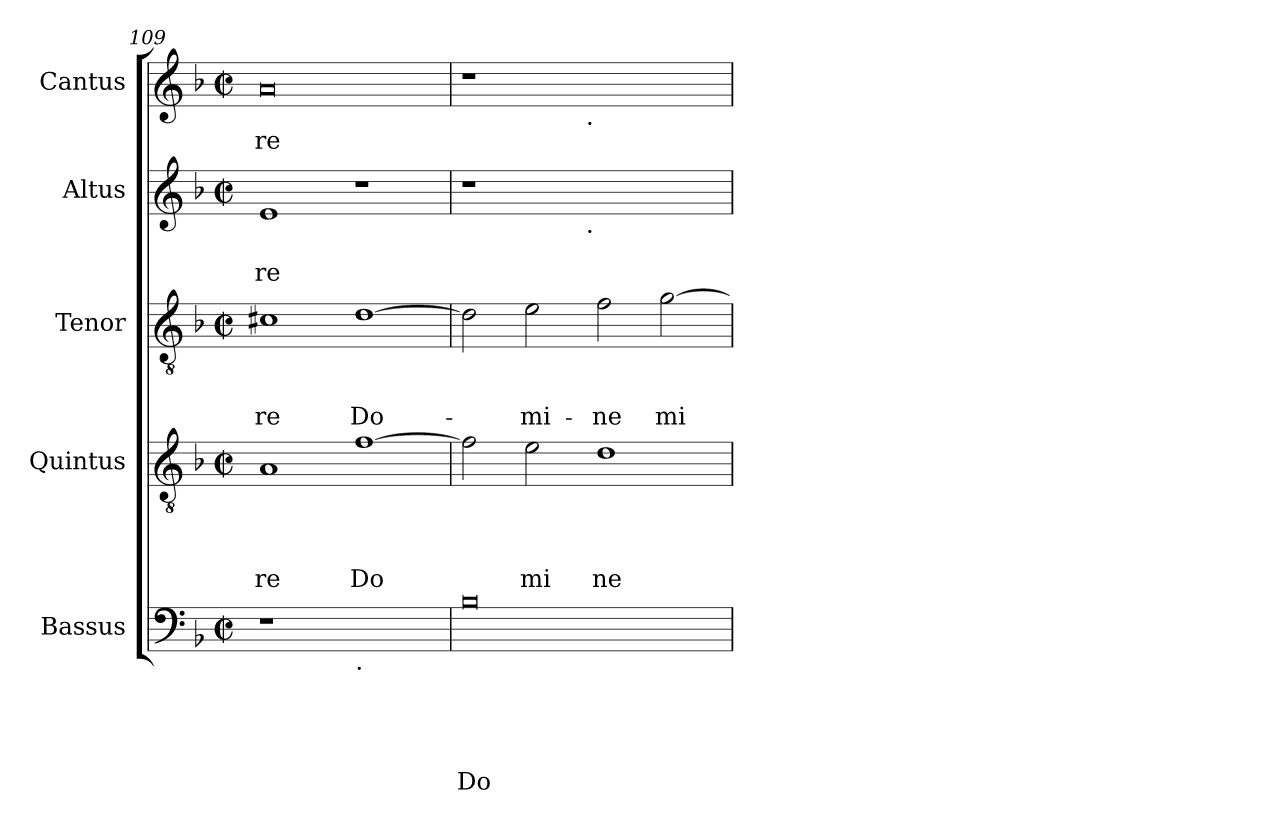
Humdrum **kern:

**kern	**text	**text	**text	**text	**text	**kern	**text	**text	**text	**text	**kern	**text	**text	**text	**kern	**text	**text	**kern	**text
*part5	*part5	*part5	*part5	*part5	*part5	*part4	*part4	*part4	*part4	*part4	*part3	*part3	*part3	*part3	*part2	*part2	*part2	*part1	*part1
*staff5	*staff5	*staff5	*staff5	*staff5	*staff5	*staff4	*staff4	*staff4	*staff4	*staff4	*staff3	*staff3	*staff3	*staff3	*staff2	*staff2	*staff2	*staff1	*staff1
*I"Bassus	*	*	*	*	*	*I"Quintus	*	*	*	*	*I"Tenor	*	*	*	*I"Altus	*	*	*I"Cantus	*
!!LO:LB:g=z
*clefF4	*	*	*	*	*	*clefGv2	*	*	*	*	*clefGv2	*	*	*	*clefG2	*	*	*clefG2	*
*k[b-]	*	*	*	*	*	*k[b-]	*	*	*	*	*k[b-]	*	*	*	*k[b-]	*	*	*k[b-]	*
*F:	*	*	*	*	*	*F:	*	*	*	*	*F:	*	*	*	*F:	*	*	*F:	*
*M2/2	*	*	*	*	*	*M2/2	*	*	*	*	*M2/2	*	*	*	*M2/2	*	*	*M2/2	*
*met(c|)	*	*	*	*	*	*met(c|)	*	*	*	*	*met(c|)	*	*	*	*met(c|)	*	*	*met(c|)	*
=109	=109	=109	=109	=109	=109	=109	=109	=109	=109	=109	=109	=109	=109	=109	=109	=109	=109	=109	=109
!	!	!	!	!	!	!	!	!	!	!LO:LY:b	!	!	!	!LO:LY:b	!	!	!LO:LY:b	!	!LO:LY:b
1r	.	.	.	.	.	1A	.	.	.	re	1c#X	.	.	-re	1e	.	re	0a	re
!LO:TX:b:t=.	!	!	!	!	!	!	!	!	!	!	!	!	!	!	!	!	!	!	!
!	!	!	!	!	!	!	!	!	!	!LO:LY:b	!	!	!	!LO:LY:b	!	!	!	!	!
1ryy	.	.	.	.	.	[>1f	.	.	.	Do	[>1d	.	.	Do-	1r	.	.	.	.
=110	=110	=110	=110	=110	=110	=110	=110	=110	=110	=110	=110	=110	=110	=110	=110	=110	=110	=110	=110
!	!	!	!	!	!LO:LY:b	!	!	!	!	!	!	!	!	!	!	!	!	!	!
*	*	*	*	*	*	*	*	*	*	*	*	*	*	*	*^	*	*	*^	*
0B-	.	.	.	.	Do	2f\]	.	.	.	.	2d\]	.	.	.	1r	2ryy	.	.	1r	2ryy	.
!	!	!	!	!	!	!	!	!	!	!LO:LY:b	!	!	!	!LO:LY:b	!	!	!	!	!	!	!
.	.	.	.	.	.	2e\	.	.	.	mi	2e\	.	.	-mi-	.	4...ryy	.	.	.	4...ryy	.
!	!	!	!	!	!	!	!	!	!	!	!	!	!	!	!	!	!	!	!	!LO:TX:b:t=.	!
!	!	!	!	!	!	!	!	!	!	!	!	!	!	!	!	!LO:TX:b:t=.	!	!	!	!	!
.	.	.	.	.	.	.	.	.	.	.	.	.	.	.	.	1ryy	.	.	.	1ryy	.
!	!	!	!	!	!	!	!	!	!	!LO:LY:b	!	!	!	!LO:LY:b	!	!	!	!	!	!	!
.	.	.	.	.	.	1d	.	.	.	ne	2f\	.	.	-ne	1ryy	.	.	.	1ryy	.	.
!	!	!	!	!	!	!	!	!	!	!	!	!	!	!LO:LY:b	!	!	!	!	!	!	!
.	.	.	.	.	.	.	.	.	.	.	[>2g\	.	.	mi-	.	.	.	.	.	.	.
.	.	.	.	.	.	.	.	.	.	.	.	.	.	.	.	32ryy	.	.	.	32ryy	.
*	*	*	*	*	*	*	*	*	*	*	*	*	*	*	*v	*v	*	*	*	*	*
*	*	*	*	*	*	*	*	*	*	*	*	*	*	*	*	*	*	*v	*v	*
=	=	=	=	=	=	=	=	=	=	=	=	=	=	=	=	=	=	=	=
*-	*-	*-	*-	*-	*-	*-	*-	*-	*-	*-	*-	*-	*-	*-	*-	*-	*-	*-	*-
